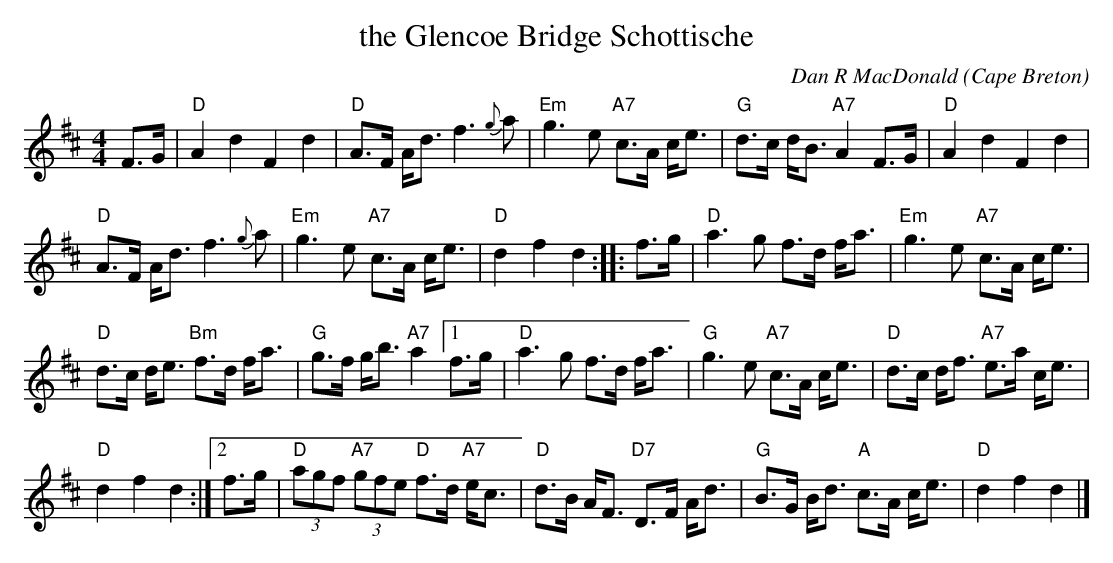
X:1
T: the Glencoe Bridge Schottische
C: Dan R MacDonald (Cape Breton)
M: 4/4
L: 1/8
K: D
F>G |\
"D"A2d2 F2d2 | "D"A>F A<d f3{g}a |\
"Em"g3e "A7"c>A c<e | "G"d>c d<B "A7"A2 F>G |\
"D"A2d2 F2d2 |
"D"A>F A<d f3{g}a |\
"Em"g3e "A7"c>A c<e | "D"d2f2d2 :: f>g |\
"D"a3g f>d f<a | "Em"g3e "A7"c>A c<e |
"D"d>c d<e "Bm"f>d f<a | "G"g>f g<b "A7"a2 \
[1 f>g |\
"D"a3g f>d f<a | "G"g3e "A7"c>A c<e |\
"D"d>c d<f "A7"e>a c<e |
"D"d2f2d2 :|[2 f>g |\
"D"(3agf "A7"(3gfe "D"f>d "A7"e<c | "D"d>B A<F "D7"D>F A<d |\
"G"B>G B<d "A"c>A c<e | "D"d2f2d2 |]
